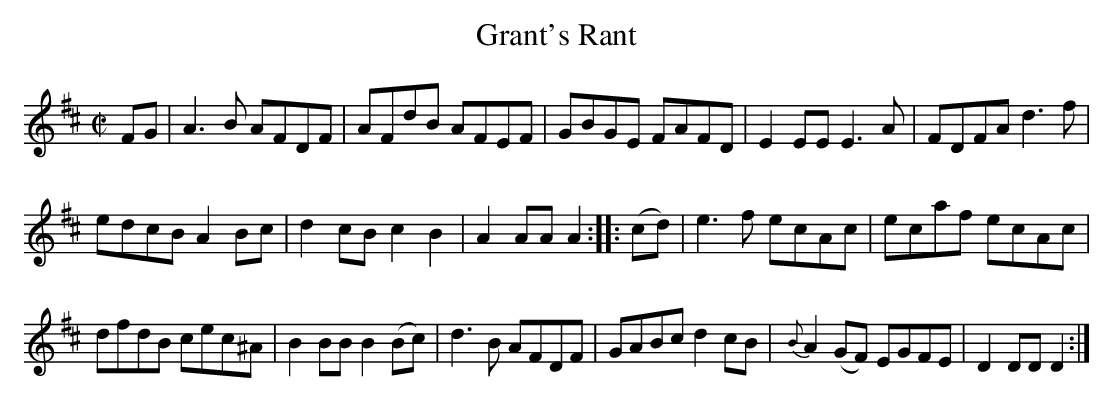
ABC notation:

X:1
T:Grant's Rant
M: C|
L:1/8
K:D
FG | A3B AFDF | AFdB AFEF | GBGE FAFD | E2 EE E3A | FDFA d3f |
edcB A2 Bc | d2 cB c2B2 | A2 AA A2::(cd) | e3f ecAc | ecaf ecAc |
dfdB cec^A | B2 BB B2 (Bc) | d3B AFDF | GABc d2 cB | {B}A2 (GF) EGFE | D2 DD D2 :|
